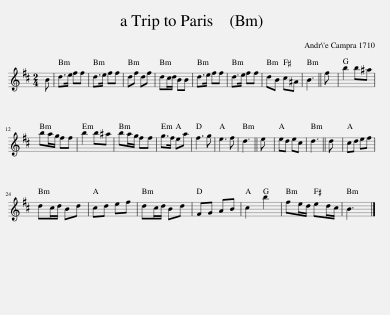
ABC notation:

X:1
L:1/8
M:2/4
I:linebreak $
K:Bmin
V:1 treble
V:1
 B | d>e ff | d>e ff | df df | dc/d/ BB | %5
 d>e ff | d>e ff | dB c^A | B3 || f | %10
 b2 b^a |$ ba/g/ ff | b2 b^a | ba/g/ ff | g>f ea | %15
 f3 g | e3 f | d3 || e | ed ec | %20
 d3 || d | cd ef |$ dc/d/ Bd | cd ef | %25
 dc/d/ Bd | FG AB | c2 b2 | fe/d/ ed/c/ | B3 |] %30
